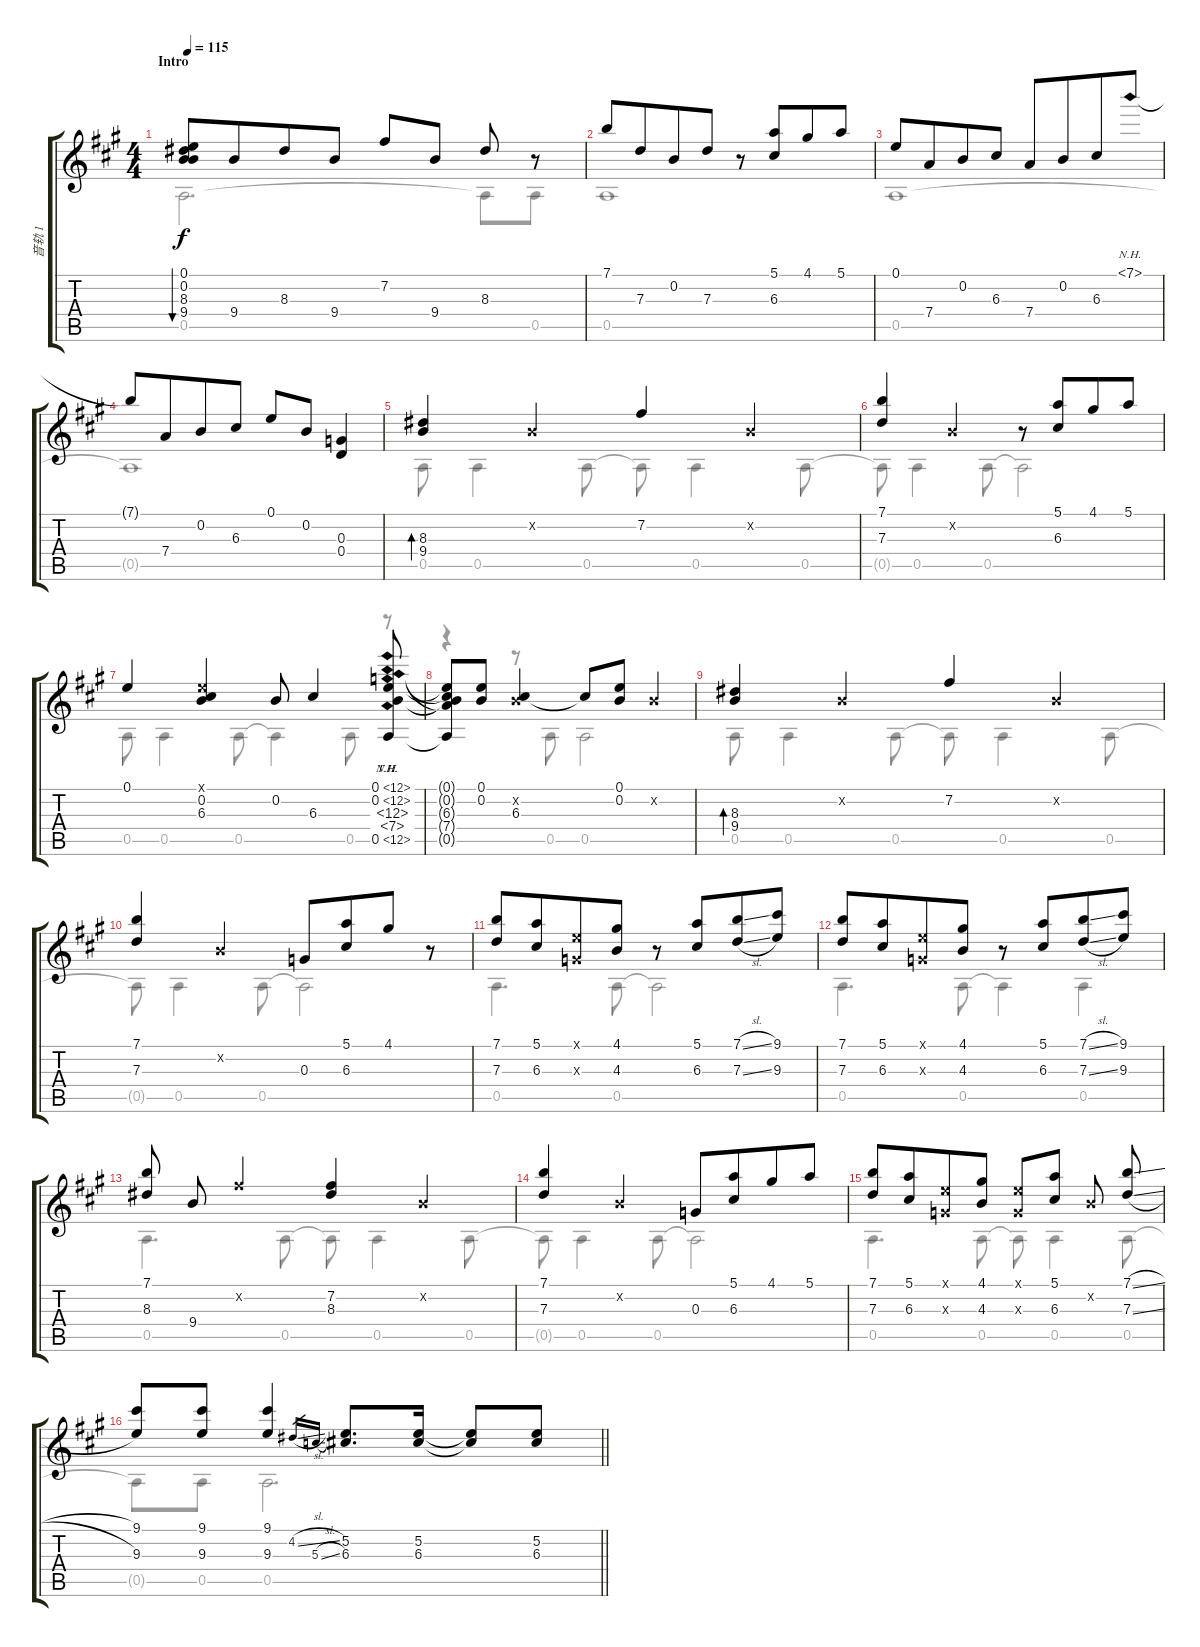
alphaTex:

\track ("音轨 1" "音轨 1") {instrument acousticguitarsteel}
\staff {score tabs}
\tuning (E4 B3 G3 D3 A2 E2) {hide}
\voice
\ts (4 4)
\section ("" "Intro")
\tempo 115
\clef g2
\ks a
(0.1 0.2 8.3 9.4).8{bu 240 dy f instrument acousticguitarsteel} 9.4.8{beam merge} 8.3.8 9.4.8 7.2.8 9.4.8 8.3.8 r.8 |
7.1.8 7.3.8{beam merge} 0.2.8 7.3.8 r.8 (5.1 6.3).8{beam merge} 4.1.8 5.1.8 |
0.1.8 7.4.8{beam merge} 0.2.8 6.3.8 7.4.8 0.2.8{beam merge} 6.3.8 7.1{nh}.8 |
7.1{t}.8 7.4.8{beam merge} 0.2.8 6.3.8 0.1.8 0.2.8 (0.3 0.4).4 |
(8.3 9.4).4{bd 240} 0.2{x}.4 7.2.4 0.2{x}.4 |
(7.1 7.3).4 0.2{x}.4 r.8 (5.1 6.3).8{beam merge} 4.1.8 5.1.8 |
0.1.4 (0.1{x} 0.2 6.3).4 0.2.8 6.3.4 (0.1{th 12} 0.2{th 12} 6.3{nh} 7.4{nh} 0.5{th 12}).8 |
(0.1{t} 0.2{t} 6.3{t} 7.4{t} 0.5{t}).8 (0.1 0.2).8 (0.2{x} 6.3).4 6.3{t}.8 (0.1 0.2).8 0.2{x}.4 |
(8.3 9.4).4{bd 240} 0.2{x}.4 7.2.4 0.2{x}.4 |
(7.1 7.3).4 0.2{x}.4 0.3.8 (5.1 6.3).8{beam merge} 4.1.8 r.8 |
(7.1 7.3).8 (5.1 6.3).8{beam merge} (0.1{x} 0.3{x}).8 (4.1 4.3).8 r.8 (5.1 6.3).8{beam merge} (7.1{sl} 7.3{sl}).8 (9.1 9.3).8 |
(7.1 7.3).8 (5.1 6.3).8{beam merge} (0.1{x} 0.3{x}).8 (4.1 4.3).8 r.8 (5.1 6.3).8{beam merge} (7.1{sl} 7.3{sl}).8 (9.1 9.3).8 |
(7.1 8.3).8{beam split} 9.4.8 7.2{x}.4 (7.2 8.3).4 0.2{x}.4 |
(7.1 7.3).4 0.2{x}.4 0.3.8 (5.1 6.3).8{beam merge} 4.1.8 5.1.8 |
(7.1 7.3).8 (5.1 6.3).8{beam merge} (0.1{x} 0.3{x}).8 (4.1 4.3).8 (0.1{x} 0.3{x}).8 (5.1 6.3).8 0.2{x}.8{beam split} (7.1{sl} 7.3{sl}).8 |
\barLineRight lightlight
(9.1 9.3).8 (9.1 9.3).8 (9.1 9.3).4 4.2{sl}.16{gr} 5.3{sl}.16{gr} (5.2 6.3).8{d} (5.2 6.3).16 (5.2{t} 6.3{t}).8 (5.2 6.3).8
\voice
\clef g2
\ottava regular
\simile none
\ks a
0.5.2{d dy f} 0.5{t}.8 0.5.8 |
0.5.1 |
0.5.1 |
0.5{t}.1 |
0.5.8 0.5.4 0.5.8 0.5{t}.8 0.5.4 0.5.8 |
0.5{t}.8 0.5.4 0.5.8 0.5{t}.2 |
0.5.8 0.5.4 0.5.8 0.5{t}.4 0.5.8 r.8 |
r.4 r.8 0.5.8 0.5.2 |
0.5.8 0.5.4 0.5.8 0.5{t}.8 0.5.4 0.5.8 |
0.5{t}.8 0.5.4 0.5.8 0.5{t}.2 |
0.5.4{d} 0.5.8 0.5{t}.2 |
0.5.4{d} 0.5.8 0.5{t}.4 0.5.4 |
0.5.4{d} 0.5.8 0.5{t}.8 0.5.4 0.5.8 |
0.5{t}.8 0.5.4 0.5.8 0.5{t}.2 |
0.5.4{d} 0.5.8 0.5{t}.8 0.5.4 0.5.8 |
\barLineRight lightlight
0.5{t}.8 0.5.8 0.5.2{d}
